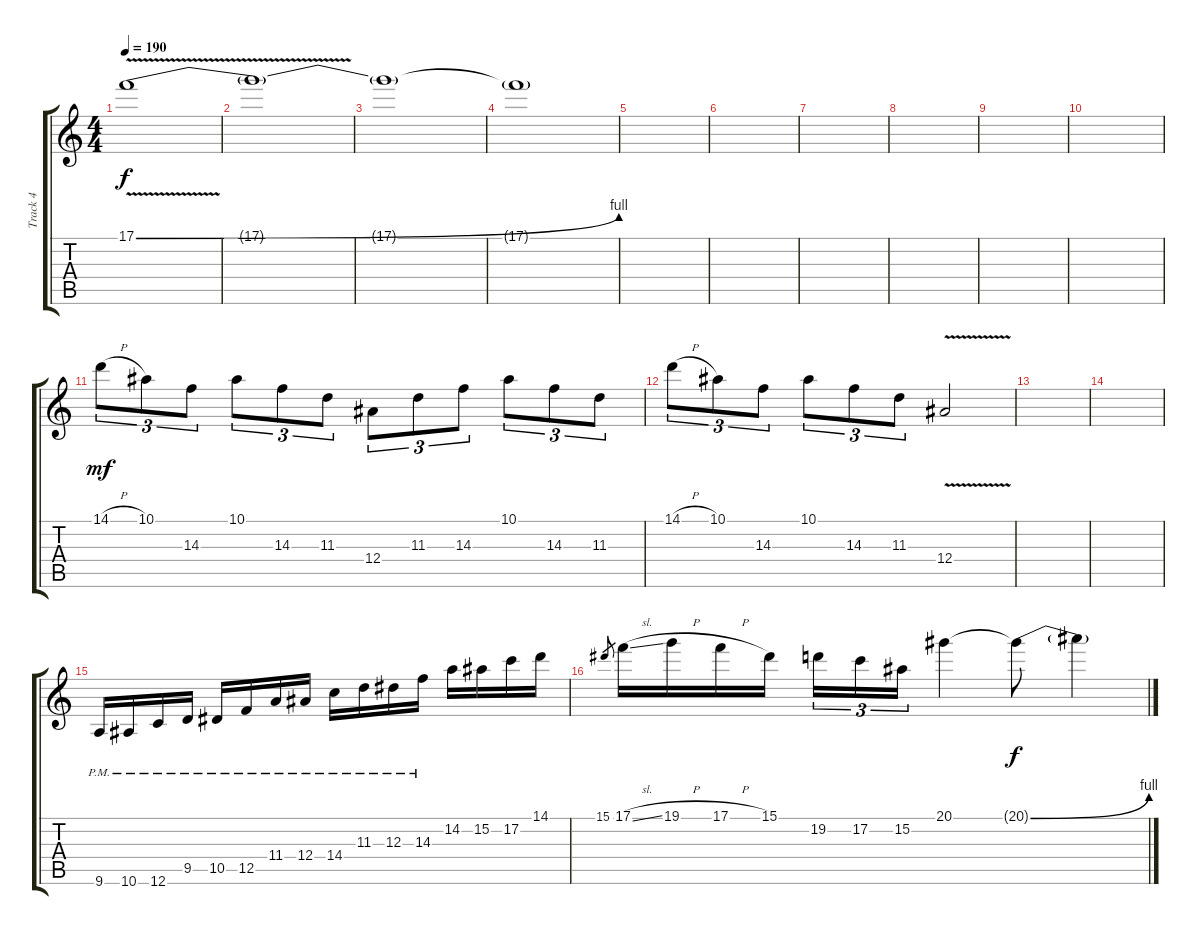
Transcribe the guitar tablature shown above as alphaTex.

\track ("Track 4" "Track 4") {instrument distortionguitar}
\staff {score tabs}
\tuning (C4 G3 Eb3 Bb2 F2 C2) {hide}
\ts (4 4)
\tempo 190
\clef g2
\ks c
17.1{be (bend 0 0 60 4) v}.1{dy f} |
17.1{t}.1 |
17.1{t}.1 |
17.1{t}.1 |
|
|
|
|
|
|
14.1{h}.8{tu (3 2) dy mf} 10.1.8{tu (3 2)} 14.3.8{tu (3 2)} 10.1.8{tu (3 2)} 14.3.8{tu (3 2)} 11.3.8{tu (3 2)} 12.4.8{tu (3 2)} 11.3.8{tu (3 2)} 14.3.8{tu (3 2)} 10.1.8{tu (3 2)} 14.3.8{tu (3 2)} 11.3.8{tu (3 2)} |
14.1{h}.8{tu (3 2)} 10.1.8{tu (3 2)} 14.3.8{tu (3 2)} 10.1.8{tu (3 2)} 14.3.8{tu (3 2)} 11.3.8{tu (3 2)} 12.4{v}.2 |
|
|
9.6{pm}.16 10.6{pm}.16 12.6{pm}.16 9.5{pm}.16 10.5{pm}.16 12.5{pm}.16 11.4{pm}.16 12.4{pm}.16 14.4{pm}.16 11.3{pm}.16 12.3{pm}.16 14.3{pm}.16 14.2.16 15.2.16 17.2.16 14.1.16 |
15.1.8{gr} 17.1{sl}.16 19.1{h}.16 17.1{h}.16 15.1.16 19.2.16{tu (3 2)} 17.2.16{tu (3 2)} 15.2.16{tu (3 2)} 20.1.4 20.1{be (bend 0 0 60 4) t}.8{dy f} 20.1{t}.4
